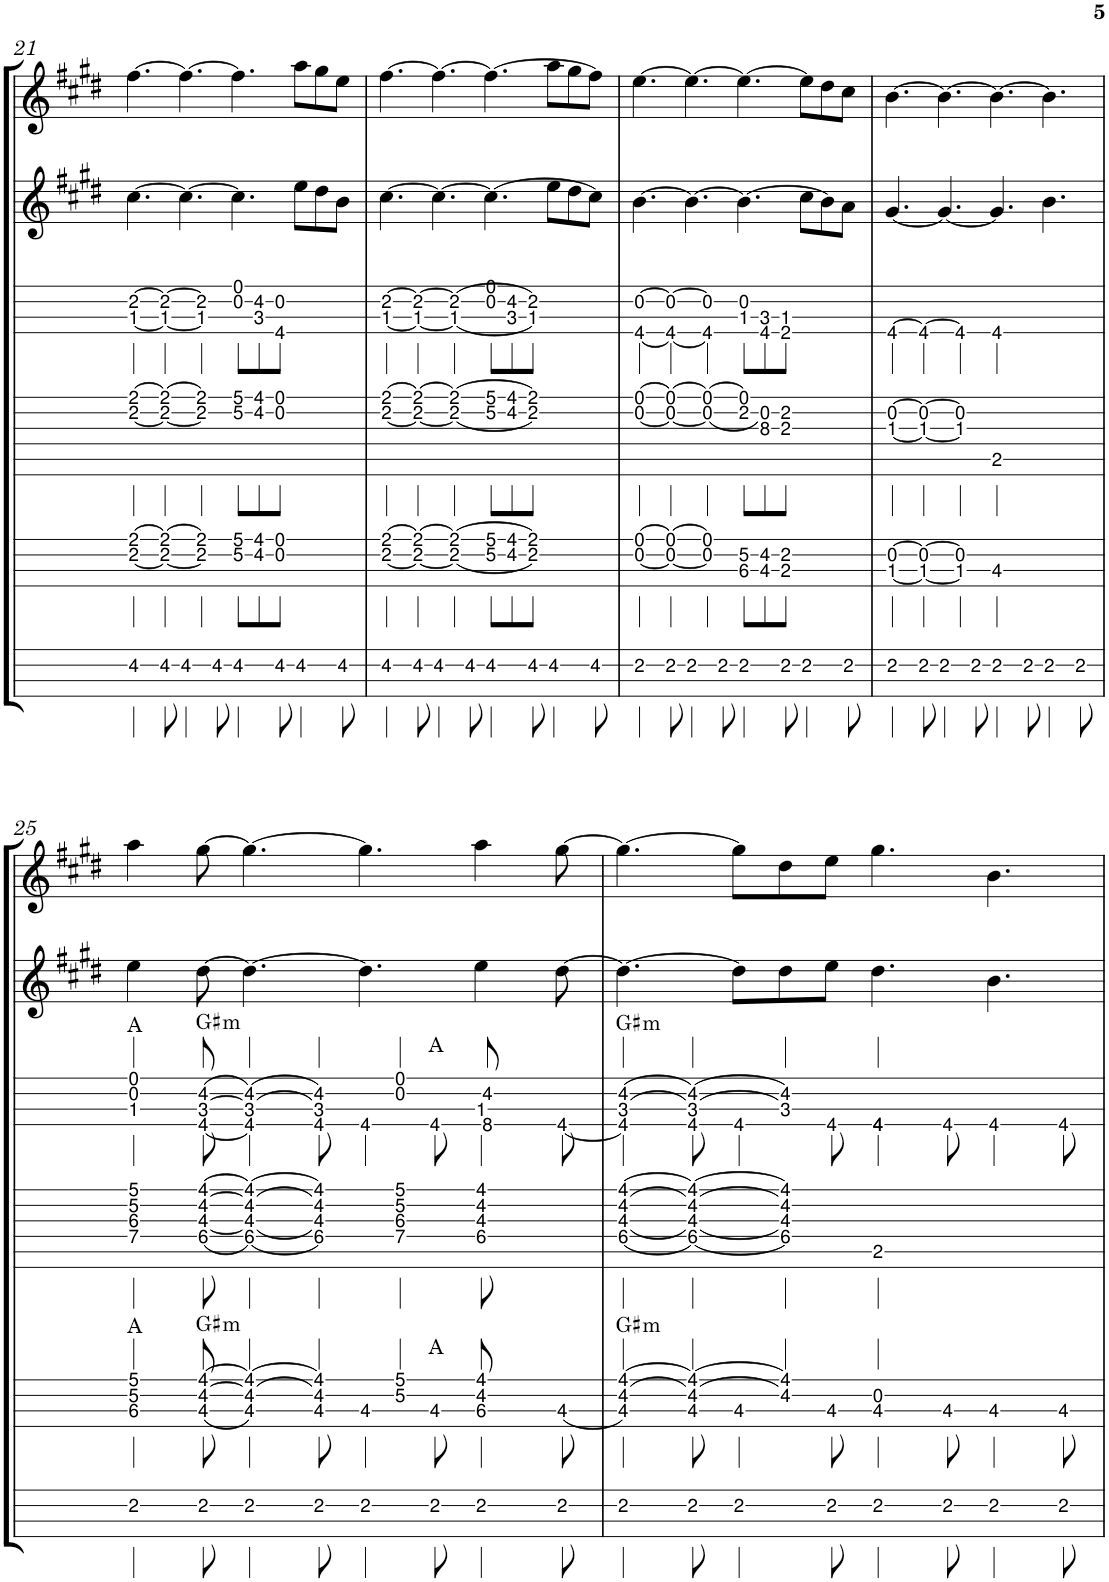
**kern	**kern	**harte	**kern	**kern	**harte	**kern	**kern
*part6	*part5	*part5	*part4	*part3	*part3	*part2	*part1
*staff6	*staff5	*	*staff4	*staff3	*	*staff2	*staff1
*I"Bass Guitar	*I"Baritone	*	*I"Acoustic Guitar	*I"Ukulele	*	*I"Mandolin	*I"Mandolin
*	*	*	*I'Ac Gtr	*	*	*	*
!!LO:PB:g=z
*	*	*	*	*	*	*clefG2	*clefG2
*k[f#c#g#d#]	*k[f#c#g#d#]	*	*k[f#c#g#d#]	*k[f#c#g#d#]	*	*k[f#c#g#d#]	*k[f#c#g#d#]
*E:	*E:	*	*E:	*E:	*	*E:	*E:
*M12/8	*M12/8	*	*M12/8	*M12/8	*	*M12/8	*M12/8
=21	=21	=21	=21	=21	=21	=21	=21
4FF#\	[4c#\ [4f#\	.	[4c#\ [4f#\	[4c#\ [4f#\	.	[4.cc#\	[4.ff#\
8FF#\	4c#\_ 4f#\_	.	4c#\_ 4f#\_	4c#\_ 4f#\_	.	.	.
4FF#\	.	.	.	.	.	4.cc#\_	4.ff#\_
.	4c#\] 4f#\]	.	4c#\] 4f#\]	4c#\] 4f#\]	.	.	.
8FF#\	.	.	.	.	.	.	.
4FF#\	8e\ 8a\L	.	8e\ 8a\L	8e\ 8a\L	.	4.cc#\]	4.ff#\]
.	8d#\ 8g#\	.	8d#\ 8g#\	8d#\ 8g#\	.	.	.
8FF#\	8B\ 8e\J	.	8B\ 8e\J	8B\ 8e\J	.	.	.
4FF#\	4.ryy	.	4.ryy	4.ryy	.	8ee\L	8aa\L
.	.	.	.	.	.	8dd#\	8gg#\
8FF#\	.	.	.	.	.	8b\J	8ee\J
=22	=22	=22	=22	=22	=22	=22	=22
4FF#\	[4c#\ [4f#\	.	[4c#\ [4f#\	[4c#\ [4f#\	.	[4.cc#\	[4.ff#\
8FF#\	4c#\_ 4f#\_	.	4c#\_ 4f#\_	4c#\_ 4f#\_	.	.	.
4FF#\	.	.	.	.	.	4.cc#\_	4.ff#\_
.	4c#\_ 4f#\_	.	4c#\_ 4f#\_	4c#\_ 4f#\_	.	.	.
8FF#\	.	.	.	.	.	.	.
4FF#\	8e\ 8a\L	.	8e\ 8a\L	8e\ 8a\L	.	4.cc#\_	4.ff#\_
.	8d#\ 8g#\	.	8d#\ 8g#\	8d#\ 8g#\	.	.	.
8FF#\	8c#\] 8f#\]J	.	8c#\] 8f#\]J	8c#\] 8f#\]J	.	.	.
4FF#\	4.ryy	.	4.ryy	4.ryy	.	8ee\L	8aa\L
.	.	.	.	.	.	8dd#\	8gg#\
8FF#\	.	.	.	.	.	8cc#\J]	8ff#\J]
=23	=23	=23	=23	=23	=23	=23	=23
4EE\	[4B\ [4e\	.	[4B\ [4e\	[4B\ [4e\	.	[4.b\	[4.ee\
8EE\	4B\_ 4e\_	.	4B\_ 4e\_	4B\_ 4e\_	.	.	.
4EE\	.	.	.	.	.	4.b\_	4.ee\_
.	4B\] 4e\]	.	4B\_ 4e\_	4B\] 4e\]	.	.	.
8EE\	.	.	.	.	.	.	.
4EE\	8c#\ 8e\L	.	8c#\ 8e\]L	8c#\ 8e\L	.	4.b\_	4.ee\_
.	8B\ 8d#\	.	8d#\ 8B\]	8B\ 8d#\	.	.	.
8EE\	8A\ 8c#\J	.	8A\ 8c#\J	8A\ 8c#\J	.	.	.
4EE\	4.ryy	.	4.ryy	4.ryy	.	8cc#\L	8ee\L]
.	.	.	.	.	.	8b\]	8dd#\
8EE\	.	.	.	.	.	8a\J	8cc#\J
=24	=24	=24	=24	=24	=24	=24	=24
4EE\	[4G#\ [4B\	.	[4G#\ [4B\	[4B\	.	[4.g#/	[4.b\
8EE\	4G#\_ 4B\_	.	4G#\_ 4B\_	4B\_	.	.	.
4EE\	.	.	.	.	.	4.g#/_	4.b\_
.	4G#\] 4B\]	.	4G#\] 4B\]	4B\]	.	.	.
8EE\	.	.	.	.	.	.	.
4EE\	4B\	.	4BB\	4B\	.	4.g#/]	4.b\_
8EE\	2ryy	.	2ryy	2ryy	.	.	.
4EE\	.	.	.	.	.	4.b\	4.b\]
8EE\	.	.	.	.	.	.	.
!!LO:LB:g=z
=25	=25	=25	=25	=25	=25	=25	=25
*	*^	*	*	*^	*	*	*
4EE\	4e/ 4a/	4c#\	A:maj	4A\ 4c#\ 4e\ 4a\	4e/ 4a/	4c#\	A:maj	4ee\	4aa\
!	!	!	!LO:H:kt=m	!	!	!	!LO:H:kt=m	!	!
8EE\	[8d#/ [8g#/	[8B\	G#:min	[8G#\ [8B\ [8d#\ [8g#\	[8d#/ [8g#/	[8B\	G#:min	[8dd#\	[8gg#\
4EE\	4d#/_ 4g#/_	4B\]	.	4G#\_ 4B\_ 4d#\_ 4g#\_	4d#/_ 4g#/_	4B\]	.	4.dd#\_	4.gg#\_
8EE\	4d#/] 4g#/]	8B\	.	4G#\] 4B\] 4d#\] 4g#\]	4d#/] 4g#/]	8B\	.	.	.
4EE\	.	4B\	.	.	.	4B\	.	4.dd#\]	4.gg#\]
.	4e/ 4a/	.	.	4A\ 4c#\ 4e\ 4a\	4e/ 4a/	.	.	.	.
8EE\	.	8B\	A:maj	.	.	8B\	A:maj	.	.
4EE\	8d#/ 8g#/	4c#\	.	8G#\ 8B\ 8d#\ 8g#\	8d#/ 8g#/	4c#\	.	4ee\	4aa\
.	4ryy	.	.	4ryy	4ryy	.	.	.	.
8EE\	.	[8B\	.	.	.	[8B\	.	[8dd#\	[8gg#\
=26	=26	=26	=26	=26	=26	=26	=26	=26	=26
!	!	!	!LO:H:kt=m	!	!	!	!LO:H:kt=m	!	!
4EE\	[4d#/ [4g#/	4B\]	G#:min	[4G#\ [4B\ [4d#\ [4g#\	[4d#/ [4g#/	4B\]	G#:min	4.dd#\_	4.gg#\_
8EE\	4d#/_ 4g#/_	8B\	.	4G#\_ 4B\_ 4d#\_ 4g#\_	4d#/_ 4g#/_	8B\	.	.	.
4EE\	.	4B\	.	.	.	4B\	.	8dd#\L]	8gg#\L]
.	4d#/] 4g#/]	.	.	4G#\] 4B\] 4d#\] 4g#\]	4d#/] 4g#/]	.	.	8dd#\	8dd#\
8EE\	.	8B\	.	.	.	8B\	.	8ee\J	8ee\J
4EE\	4B/	4B\	.	4BB\	4B/	4B\	.	4.dd#\	4.gg#\
8EE\	2ryy	8B\	.	2ryy	2ryy	8B\	.	.	.
4EE\	.	4B\	.	.	.	4B\	.	4.b\	4.b\
8EE\	.	8B\	.	.	.	8B\	.	.	.
*	*v	*v	*	*	*v	*v	*	*	*
=	=	=	=	=	=	=	=
*-	*-	*-	*-	*-	*-	*-	*-
